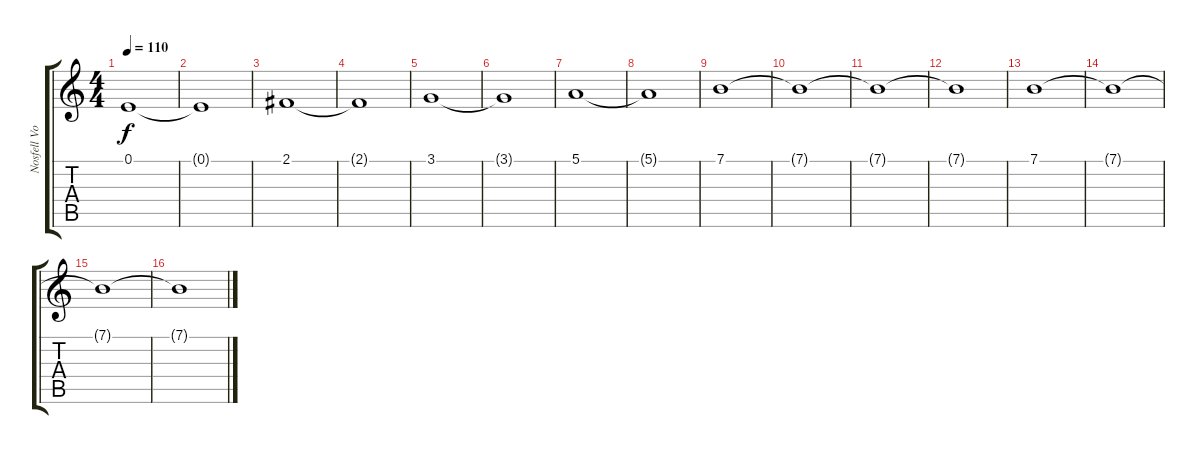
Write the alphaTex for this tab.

\track ("Nosfell Voix" "Nosfell Vo") {instrument lead2sawtooth}
\staff {score tabs}
\tuning (E4 B3 G3 D3 A2 E2) {hide}
\ts (4 4)
\tempo 110
\clef g2
\ks c
0.1.1{dy f instrument choiraahs} |
0.1{t}.1 |
2.1.1 |
2.1{t}.1 |
3.1.1 |
3.1{t}.1 |
5.1.1 |
5.1{t}.1 |
7.1.1 |
7.1{t}.1 |
7.1{t}.1 |
7.1{t}.1 |
7.1.1 |
7.1{t}.1 |
7.1{t}.1 |
7.1{t}.1
